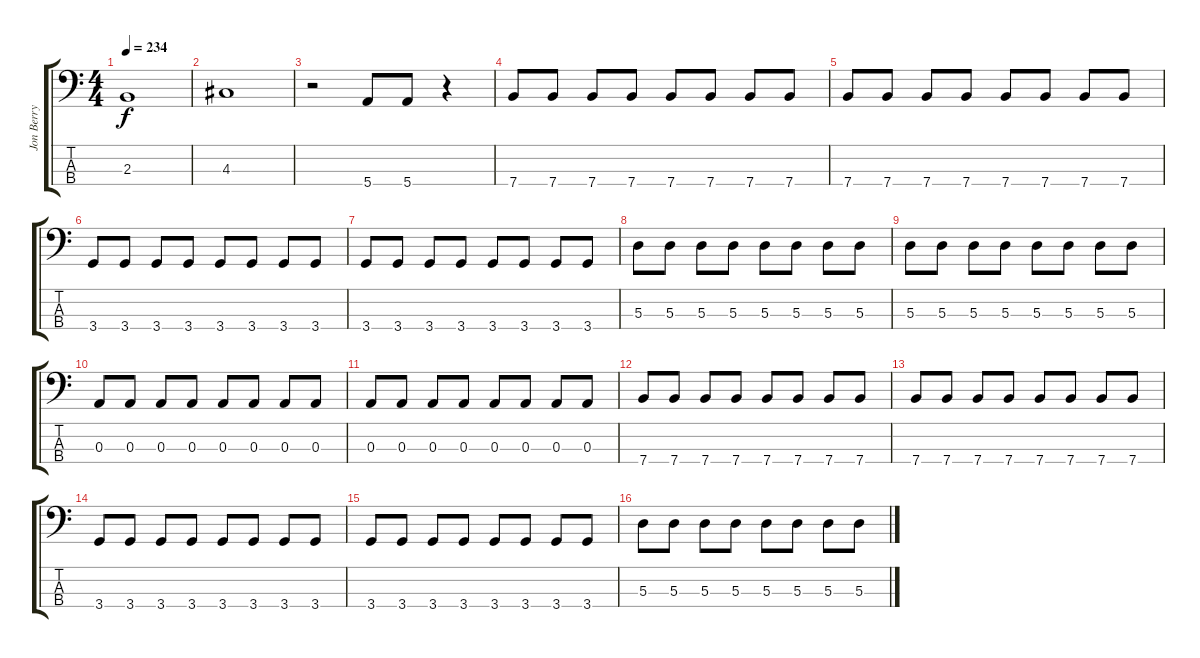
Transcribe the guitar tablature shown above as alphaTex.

\track ("Jon Berry" "Jon Berry") {instrument electricbasspick}
\staff {score tabs}
\tuning (G2 D2 A1 E1) {hide}
\ts (4 4)
\tempo 234
\clef f4
\ks c
2.3{t}.1{dy f} |
4.3.1 |
r.2 5.4.8 5.4.8 r.4 |
7.4.8 7.4.8 7.4.8 7.4.8 7.4.8 7.4.8 7.4.8 7.4.8 |
7.4.8 7.4.8 7.4.8 7.4.8 7.4.8 7.4.8 7.4.8 7.4.8 |
3.4.8 3.4.8 3.4.8 3.4.8 3.4.8 3.4.8 3.4.8 3.4.8 |
3.4.8 3.4.8 3.4.8 3.4.8 3.4.8 3.4.8 3.4.8 3.4.8 |
5.3.8 5.3.8 5.3.8 5.3.8 5.3.8 5.3.8 5.3.8 5.3.8 |
5.3.8 5.3.8 5.3.8 5.3.8 5.3.8 5.3.8 5.3.8 5.3.8 |
0.3.8 0.3.8 0.3.8 0.3.8 0.3.8 0.3.8 0.3.8 0.3.8 |
0.3.8 0.3.8 0.3.8 0.3.8 0.3.8 0.3.8 0.3.8 0.3.8 |
7.4.8 7.4.8 7.4.8 7.4.8 7.4.8 7.4.8 7.4.8 7.4.8 |
7.4.8 7.4.8 7.4.8 7.4.8 7.4.8 7.4.8 7.4.8 7.4.8 |
3.4.8 3.4.8 3.4.8 3.4.8 3.4.8 3.4.8 3.4.8 3.4.8 |
3.4.8 3.4.8 3.4.8 3.4.8 3.4.8 3.4.8 3.4.8 3.4.8 |
5.3.8 5.3.8 5.3.8 5.3.8 5.3.8 5.3.8 5.3.8 5.3.8
